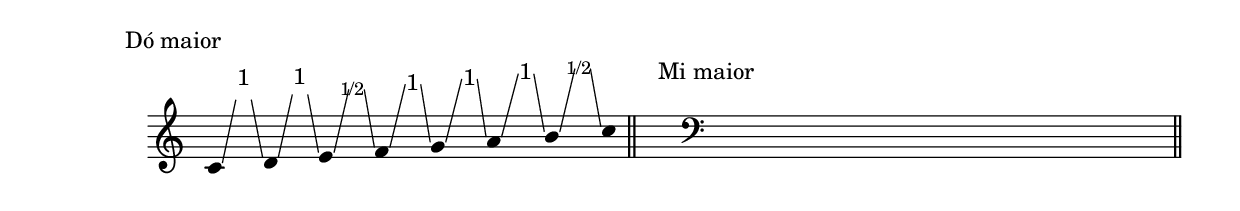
\version "2.10.0"
<<
\new Staff \with {
	\remove "Time_signature_engraver"
	\override Stem #'transparent = ##t
}

\relative c' { \clef treble
		\time 4/4
		\once \override TextScript #'extra-offset = #'( -8.0 . 3.0 )
		c^\markup{ Dó maior }\glissando
		\override TextScript #'extra-offset = #'( 0.0 . -2.0 )
		\hideNotes c''^\markup{ 1 }\glissando \unHideNotes
		d,,\glissando  \hideNotes d''^\markup{ 1 }\glissando  \unHideNotes \bar " "
		\once \override TextScript #'extra-offset = #'( -1.0 . -2.0 )
		e,,\glissando
			\hideNotes
				\once \override TextScript #'extra-offset = #'( -1.0 . -2.0 )
				e''^\markup{ \fontsize #-2 {"1/2"} }\glissando
			\unHideNotes
		f,,\glissando  \hideNotes f''^\markup{ 1 }\glissando  \unHideNotes  \bar " "
		g,,\glissando  \hideNotes g''^\markup{ 1 }\glissando  \unHideNotes
		a,,\glissando  \hideNotes a''^\markup{ 1 }\glissando  \unHideNotes  \bar " "
		b,,\glissando  
			\hideNotes
				\once \override TextScript #'extra-offset = #'( -1.0 . -2.0 )
				b''^\markup{ \fontsize #-2 {"1/2"} }\glissando
			\unHideNotes
		c,,
			\bar "||"



		\time 1/4
		s4 \bar " "
		\clef bass
		\time 2/2
		\once \override TextScript #'extra-offset = #'( -6.0 . 3.0 )
		\hideNotes
		e,,,^\markup{ Mi maior } e e e \bar " "
		e e e e  \bar " "
		e e e e  \bar " "
		e e e e  \bar " "
		\unHideNotes  \bar "||"
}
>>





